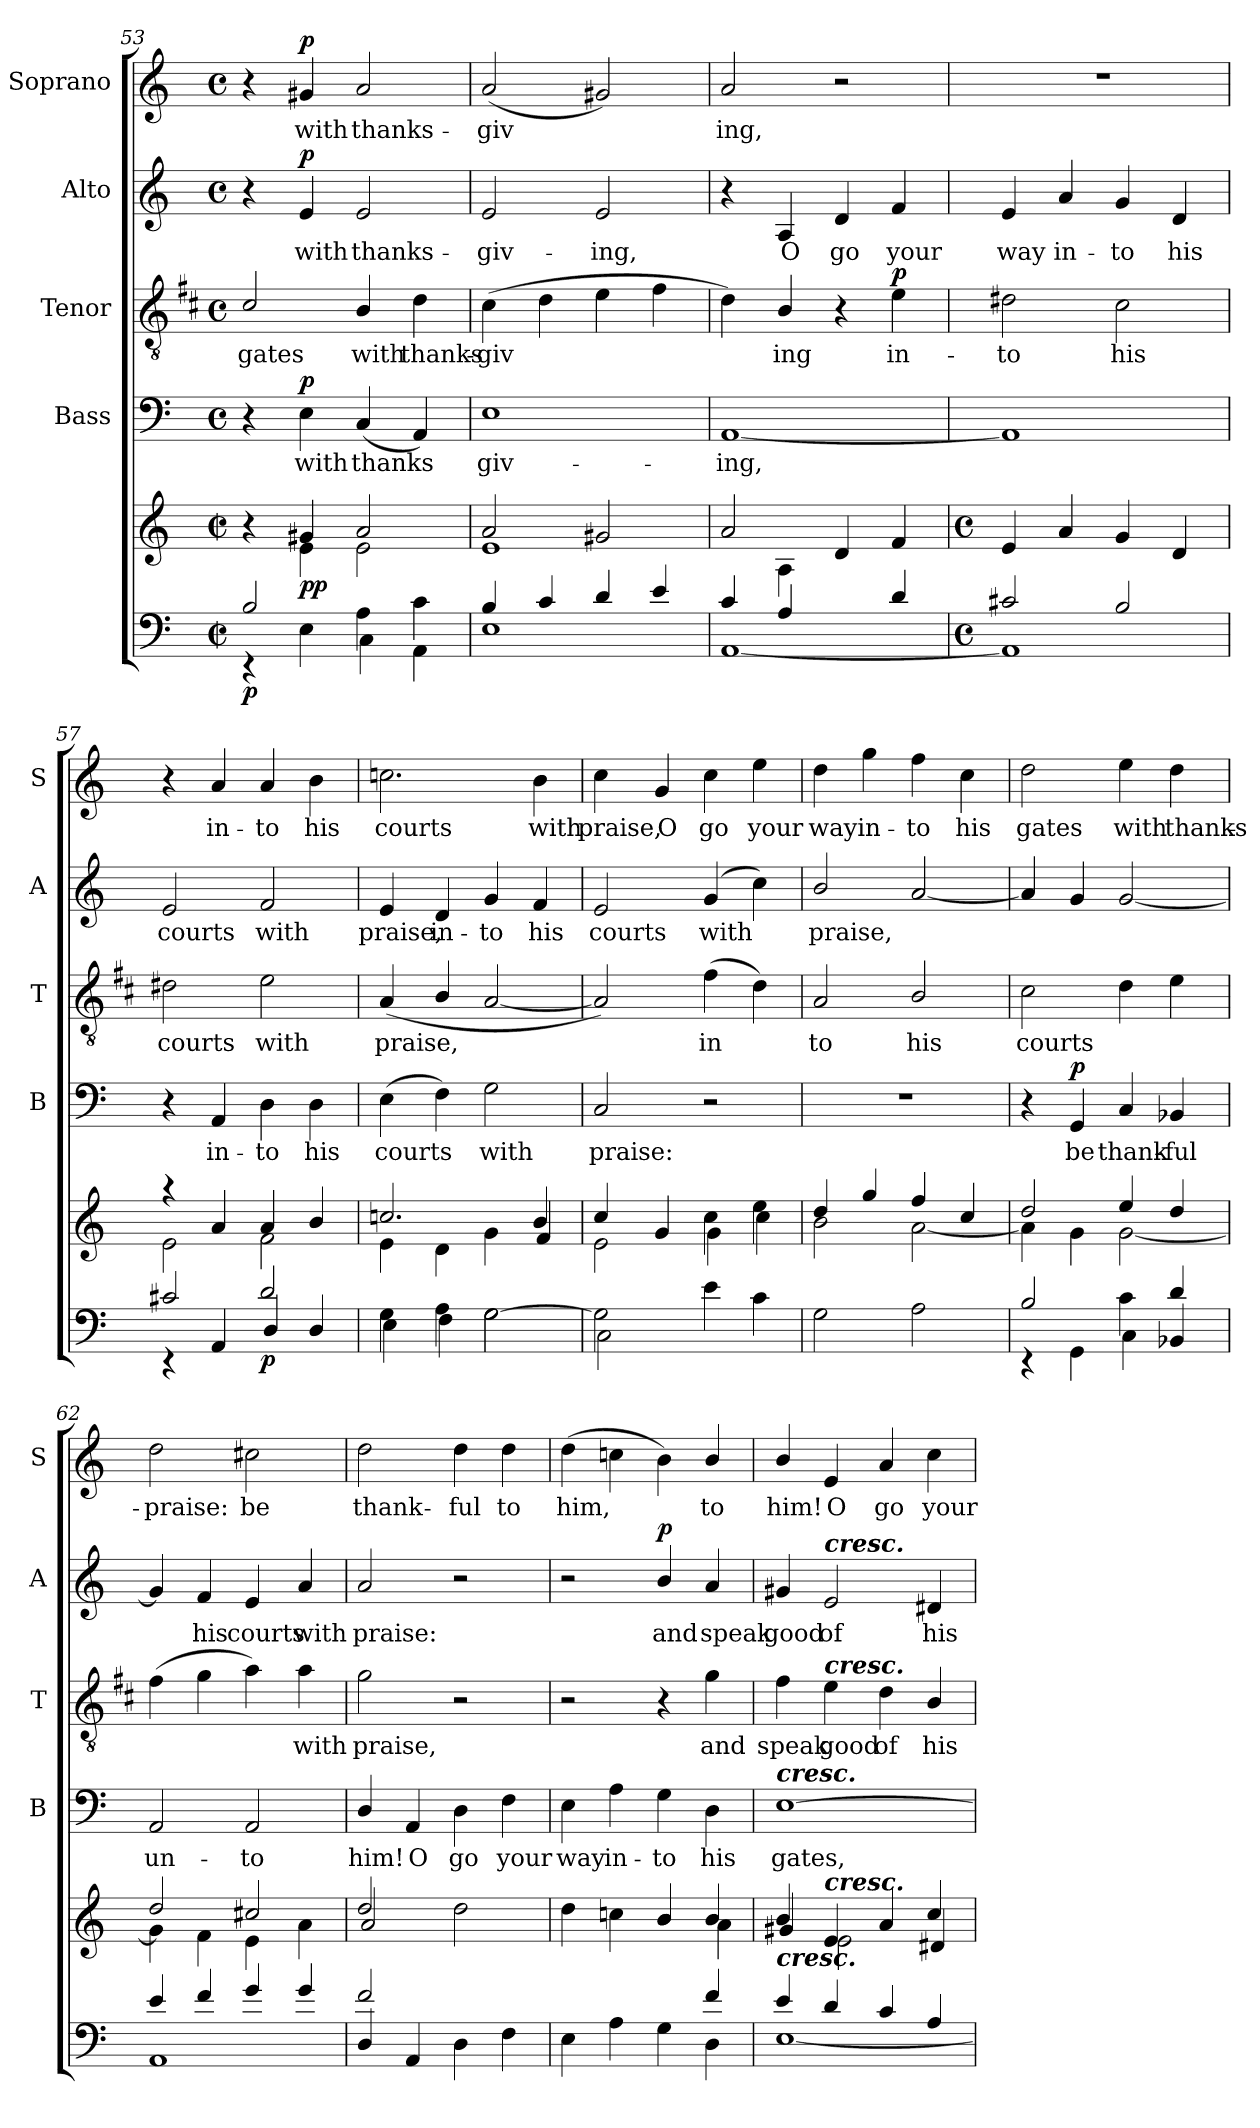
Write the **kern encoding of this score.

**kern	**dynam	**kern	**dynam	**kern	**text	**dynam	**kern	**text	**dynam	**kern	**text	**dynam	**kern	**text	**dynam
*part6	*part6	*part5	*part5	*part4	*part4	*part4	*part3	*part3	*part3	*part2	*part2	*part2	*part1	*part1	*part1
*staff6	*staff6	*staff5	*staff5	*staff4	*staff4	*staff4	*staff3	*staff3	*staff3	*staff2	*staff2	*staff2	*staff1	*staff1	*staff1
*	*	*	*	*I"Bass	*	*	*I"Tenor	*	*	*I"Alto	*	*	*I"Soprano	*	*
*	*	*	*	*I'B	*	*	*I'T	*	*	*I'A	*	*	*I'S	*	*
*clefF4	*	*clefG2	*	*clefF4	*	*	*clefGv2	*	*	*clefG2	*	*	*clefG2	*	*
*	*	*	*	*	*	*	*ITrd1c2	*	*	*	*	*	*	*	*
*k[]	*	*k[]	*	*k[]	*	*	*k[]	*	*	*k[]	*	*	*k[]	*	*
*C:	*	*C:	*	*C:	*	*	*C:	*	*	*C:	*	*	*C:	*	*
*M2/2	*	*M2/2	*	*M4/4	*	*	*M4/4	*	*	*M4/4	*	*	*M4/4	*	*
*met(c|)	*	*met(c|)	*	*met(c)	*	*	*met(c)	*	*	*met(c)	*	*	*met(c)	*	*
=53	=53	=53	=53	=53	=53	=53	=53	=53	=53	=53	=53	=53	=53	=53	=53
*^	*	*^	*	*	*	*	*	*	*	*	*	*	*	*	*
!	!	!LO:DY:b	!	!	!	!	!	!	!	!LO:LY:b	!	!	!	!	!	!	!
2B/	4rEE	p	4ryy	4r	.	4r	.	.	2B/	gates	.	4r	.	.	4r	.	.
!	!	!	!	!	!LO:DY:b	!	!LO:LY:b	!	!	!	!	!	!LO:LY:b	!	!	!LO:LY:b	!
!	!	!	!	!	!LO:DY:n=1:b	!	!	!LO:DY:b	!	!	!	!	!	!LO:DY:b	!	!	!LO:DY:b
.	4E\	.	4g#X/	4e\	p p	4E\	with	p	.	.	.	4e/	with	p	4g#X/	with	p
!	!	!	!	!	!	!	!LO:LY:b	!	!	!LO:LY:b	!	!	!LO:LY:b	!	!	!LO:LY:b	!
4A\	4C\	.	2a/	2e\	.	(<4C/	thanks­	.	4A/	with	.	2e/	thanks-	.	2a/	thanks-	.
!	!	!	!	!	!	!	!	!	!	!LO:LY:b	!	!	!	!	!	!	!
4c\	4AA\	.	.	.	.	4AA/)	.	.	4c\	thanks-	.	.	.	.	.	.	.
=54	=54	=54	=54	=54	=54	=54	=54	=54	=54	=54	=54	=54	=54	=54	=54	=54	=54
!	!	!	!	!	!	!	!LO:LY:b	!	!	!LO:LY:b	!	!	!LO:LY:b	!	!	!LO:LY:b	!
4B/	1E	.	2a/	1e	.	1E	giv-	.	(>4B\	-giv­	.	2e/	-giv-	.	(<2a/	-giv­	.
4c/	.	.	.	.	.	.	.	.	4c\	.	.	.	.	.	.	.	.
!	!	!	!	!	!	!	!	!	!	!	!	!	!LO:LY:b	!	!	!	!
4d/	.	.	2g#X/	.	.	.	.	.	4d\	.	.	2e/	-ing,	.	2g#X/)	.	.
4e/	.	.	.	.	.	.	.	.	4e\	.	.	.	.	.	.	.	.
=55	=55	=55	=55	=55	=55	=55	=55	=55	=55	=55	=55	=55	=55	=55	=55	=55	=55
!	!	!	!	!	!	!	!LO:LY:b	!	!	!	!	!	!	!	!	!LO:LY:b	!
4c/	[1AA	.	2a/	4ryy	.	[1AA	-ing,	.	4c\)	.	.	4r	.	.	2a/	ing,	.
!	!	!	!	!	!	!	!	!	!	!LO:LY:b	!	!	!LO:LY:b	!	!	!	!
4A/	.	.	.	4A\	.	.	.	.	4A/	ing	.	4A/	O	.	.	.	.
!	!	!	!	!	!	!	!	!	!	!	!	!	!LO:LY:b	!	!	!	!
4ryy	.	.	2ryy	4d/	.	.	.	.	4r	.	.	4d/	go	.	2r	.	.
!	!	!	!	!	!	!	!	!	!	!LO:LY:b	!LO:DY:b	!	!LO:LY:b	!	!	!	!
4d/	.	.	.	4f/	.	.	.	.	4d\	in-	p	4f/	your	.	.	.	.
!!LO:LB:g=z
=56	=56	=56	=56	=56	=56	=56	=56	=56	=56	=56	=56	=56	=56	=56	=56	=56	=56
*M4/4	*	*	*M4/4	*	*	*	*	*	*	*	*	*	*	*	*	*	*
*met(c)	*	*	*met(c)	*	*	*	*	*	*	*	*	*	*	*	*	*	*
!	!	!	!	!	!	!	!	!	!	!LO:LY:b	!	!	!LO:LY:b	!	!	!	!
2c#X/	1AA]	.	1ryy	4e/	.	1AA]	.	.	2c#X\	-to	.	4e/	way	.	1r	.	.
!	!	!	!	!	!	!	!	!	!	!	!	!	!LO:LY:b	!	!	!	!
.	.	.	.	4a/	.	.	.	.	.	.	.	4a/	in-	.	.	.	.
!	!	!	!	!	!	!	!	!	!	!LO:LY:b	!	!	!LO:LY:b	!	!	!	!
2B/	.	.	.	4g/	.	.	.	.	2B\	his	.	4g/	-to	.	.	.	.
!	!	!	!	!	!	!	!	!	!	!	!	!	!LO:LY:b	!	!	!	!
.	.	.	.	4d/	.	.	.	.	.	.	.	4d/	his	.	.	.	.
=57	=57	=57	=57	=57	=57	=57	=57	=57	=57	=57	=57	=57	=57	=57	=57	=57	=57
!	!	!	!	!	!	!	!	!	!	!LO:LY:b	!	!	!LO:LY:b	!	!	!	!
2c#X/	4rEE	.	4raa	2e\	.	4r	.	.	2c#X\	courts	.	2e/	courts	.	4r	.	.
!	!	!	!	!	!	!	!LO:LY:b	!	!	!	!	!	!	!	!	!LO:LY:b	!
.	4AA/	.	4a/	.	.	4AA/	in-	.	.	.	.	.	.	.	4a/	in-	.
!	!	!LO:DY:b	!	!	!	!	!LO:LY:b	!	!	!LO:LY:b	!	!	!LO:LY:b	!	!	!LO:LY:b	!
2d/	4D/	p	4a/	2f\	.	4D\	-to	.	2d\	with	.	2f/	with	.	4a/	-to	.
!	!	!	!	!	!	!	!LO:LY:b	!	!	!	!	!	!	!	!	!LO:LY:b	!
.	4D/	.	4b/	.	.	4D\	his	.	.	.	.	.	.	.	4b\	his	.
=58	=58	=58	=58	=58	=58	=58	=58	=58	=58	=58	=58	=58	=58	=58	=58	=58	=58
!	!	!	!	!	!	!	!LO:LY:b	!	!	!LO:LY:b	!	!	!LO:LY:b	!	!	!LO:LY:b	!
4G\	4E\	.	2.ccn/	4e\	.	(>4E\	courts	.	(<4G/	praise,	.	4e/	praise,	.	2.ccn\	courts	.
!	!	!	!	!	!	!	!	!	!	!	!	!	!LO:LY:b	!	!	!	!
4A\	4F\	.	.	4d\	.	4F\)	.	.	4A/	.	.	4d/	in-	.	.	.	.
!	!	!	!	!	!	!	!LO:LY:b	!	!	!	!	!	!LO:LY:b	!	!	!	!
[2G\	2G\	.	.	4g\	.	2G\	with	.	[2G/	.	.	4g/	-to	.	.	.	.
!	!	!	!	!	!	!	!	!	!	!	!	!	!LO:LY:b	!	!	!LO:LY:b	!
.	.	.	4b/	4f/	.	.	.	.	.	.	.	4f/	his	.	4b\	with	.
=59	=59	=59	=59	=59	=59	=59	=59	=59	=59	=59	=59	=59	=59	=59	=59	=59	=59
!	!	!	!	!	!	!	!LO:LY:b	!	!	!	!	!	!LO:LY:b	!	!	!LO:LY:b	!
2G\]	2C\	.	4cc/	2e\	.	2C/	praise:	.	2G/])	.	.	2e/	courts	.	4cc\	praise,	.
!	!	!	!	!	!	!	!	!	!	!	!	!	!	!	!	!LO:LY:b	!
.	.	.	4g/	.	.	.	.	.	.	.	.	.	.	.	4g/	O	.
!	!	!	!	!	!	!	!	!	!	!LO:LY:b	!	!	!LO:LY:b	!	!	!LO:LY:b	!
4e\	2ryy	.	4cc\	4g\	.	2r	.	.	(>4e\	in­	.	(<4g/	with	.	4cc\	go	.
!	!	!	!	!	!	!	!	!	!	!	!	!	!	!	!	!LO:LY:b	!
4c\	.	.	4ee\	4cc\	.	.	.	.	4c\)	.	.	4cc\)	.	.	4ee\	your	.
*v	*v	*	*	*	*	*	*	*	*	*	*	*	*	*	*	*	*
=60	=60	=60	=60	=60	=60	=60	=60	=60	=60	=60	=60	=60	=60	=60	=60	=60
!	!	!	!	!	!	!	!	!	!LO:LY:b	!	!	!LO:LY:b	!	!	!LO:LY:b	!
2G\	.	4dd/	2b\	.	1r	.	.	2G/	to	.	2b/	praise,	.	4dd\	way	.
!	!	!	!	!	!	!	!	!	!	!	!	!	!	!	!LO:LY:b	!
.	.	4gg/	.	.	.	.	.	.	.	.	.	.	.	4gg\	in-	.
!	!	!	!	!	!	!	!	!	!LO:LY:b	!	!	!	!	!	!LO:LY:b	!
2A\	.	4ff/	[2a\	.	.	.	.	2A/	his	.	[2a/	.	.	4ff\	-to	.
!	!	!	!	!	!	!	!	!	!	!	!	!	!	!	!LO:LY:b	!
.	.	4cc/	.	.	.	.	.	.	.	.	.	.	.	4cc\	his	.
=61	=61	=61	=61	=61	=61	=61	=61	=61	=61	=61	=61	=61	=61	=61	=61	=61
*^	*	*	*	*	*	*	*	*	*	*	*	*	*	*	*	*
!	!	!	!	!	!	!	!	!	!	!LO:LY:b	!	!	!	!	!	!LO:LY:b	!
2B/	4rEE	.	2dd/	4a\]	.	4r	.	.	2B\	courts	.	4a/]	.	.	2dd\	gates	.
!	!	!	!	!	!	!	!LO:LY:b	!LO:DY:b	!	!	!	!	!	!	!	!	!
.	4GG\	.	.	4g\	.	4GG/	be	p	.	.	.	4g/	.	.	.	.	.
!	!	!	!	!	!	!	!LO:LY:b	!	!	!	!	!	!	!	!	!LO:LY:b	!
4c\	4C\	.	4ee/	[2g\	.	4C/	thank-	.	4c\	.	.	[2g/	.	.	4ee\	with	.
!	!	!	!	!	!	!	!LO:LY:b	!	!	!	!	!	!	!	!	!LO:LY:b	!
4d/	4BB-X/	.	4dd/	.	.	4BB-X/	-ful	.	4d\	.	.	.	.	.	4dd\	thanks-	.
!!LO:PB:g=z
=62	=62	=62	=62	=62	=62	=62	=62	=62	=62	=62	=62	=62	=62	=62	=62	=62	=62
!	!	!	!	!	!	!	!LO:LY:b	!	!	!	!	!	!	!	!	!LO:LY:b	!
4e/	1AA	.	2dd/	4g\]	.	2AA/	un-	.	(>4e\	.	.	4g/]	.	.	2dd\	-praise:	.
!	!	!	!	!	!	!	!	!	!	!	!	!	!LO:LY:b	!	!	!	!
4f/	.	.	.	4f\	.	.	.	.	4f\	.	.	4f/	his	.	.	.	.
!	!	!	!	!	!	!	!LO:LY:b	!	!	!	!	!	!LO:LY:b	!	!	!LO:LY:b	!
4g/	.	.	2cc#X/	4e\	.	2AA/	-to	.	4g\)	.	.	4e/	courts	.	2cc#X\	be	.
!	!	!	!	!	!	!	!	!	!	!LO:LY:b	!	!	!LO:LY:b	!	!	!	!
4g/	.	.	.	4a\	.	.	.	.	4g\	with	.	4a/	with	.	.	.	.
=63	=63	=63	=63	=63	=63	=63	=63	=63	=63	=63	=63	=63	=63	=63	=63	=63	=63
!	!	!	!	!	!	!	!LO:LY:b	!	!	!LO:LY:b	!	!	!LO:LY:b	!	!	!LO:LY:b	!
2f/	4D/	.	2dd/	2a/	.	4D/	him!	.	2f\	praise,	.	2a/	praise:	.	2dd\	thank-	.
!	!	!	!	!	!	!	!LO:LY:b	!	!	!	!	!	!	!	!	!	!
.	4AA/	.	.	.	.	4AA/	O	.	.	.	.	.	.	.	.	.	.
!	!	!	!	!	!	!	!LO:LY:b	!	!	!	!	!	!	!	!	!LO:LY:b	!
2ryy	4D\	.	2dd\	2ryy	.	4D\	go	.	2r	.	.	2r	.	.	4dd\	-ful	.
!	!	!	!	!	!	!	!LO:LY:b	!	!	!	!	!	!	!	!	!LO:LY:b	!
.	4F\	.	.	.	.	4F\	your	.	.	.	.	.	.	.	4dd\	to	.
=64	=64	=64	=64	=64	=64	=64	=64	=64	=64	=64	=64	=64	=64	=64	=64	=64	=64
!	!	!	!	!	!	!	!LO:LY:b	!	!	!	!	!	!	!	!	!LO:LY:b	!
2.ryy	4E\	.	4dd\	2ryy	.	4E\	way	.	2r	.	.	2r	.	.	(>4dd\	him,	.
!	!	!	!	!	!	!	!LO:LY:b	!	!	!	!	!	!	!	!	!	!
.	4A\	.	4ccni\	.	.	4A\	in-	.	.	.	.	.	.	.	4ccni\	.	.
!	!	!	!	!	!	!	!LO:LY:b	!	!	!	!	!	!LO:LY:b	!LO:DY:b	!	!	!
.	4G\	.	4b/	4b/	.	4G\	-to	.	4r	.	.	4b/	and	p	4b\)	.	.
!	!	!	!	!	!	!	!LO:LY:b	!	!	!LO:LY:b	!	!	!LO:LY:b	!	!	!LO:LY:b	!
4f/	4D\	.	4b/	4a\	.	4D\	his	.	4f\	and	.	4a/	speak	.	4b/	to	.
=65	=65	=65	=65	=65	=65	=65	=65	=65	=65	=65	=65	=65	=65	=65	=65	=65	=65
!	!	!	!	!	!	!LO:TX:a:Bi:t=cresc.	!	!	!	!	!	!	!	!	!	!	!
!LO:TX:a:Bi:t=cresc.	!	!	!	!	!	!	!	!	!	!	!	!	!	!	!	!	!
!	!	!	!	!	!	!	!LO:LY:b	!	!	!LO:LY:b	!	!	!LO:LY:b	!	!	!LO:LY:b	!
4e/	[1E	.	4b/	4g#X/	.	[1E	gates,	.	4e\	speak	.	4g#X/	good	.	4b/	him!	.
!	!	!	!	!	!	!	!	!	!	!	!	!LO:TX:a:Bi:t=cresc.	!	!	!	!	!
!	!	!	!	!	!	!	!	!	!LO:TX:a:Bi:t=cresc.	!	!	!	!	!	!	!	!
!	!	!	!LO:TX:a:Bi:t=cresc.	!	!	!	!	!	!	!	!	!	!	!	!	!	!
!	!	!	!	!	!	!	!	!	!	!LO:LY:b	!	!	!LO:LY:b	!	!	!LO:LY:b	!
4d/	.	.	4e/	2e\	.	.	.	.	4d\	good	.	2e/	of	.	4e/	O	.
!	!	!	!	!	!	!	!	!	!	!LO:LY:b	!	!	!	!	!	!LO:LY:b	!
4c/	.	.	4a/	.	.	.	.	.	4c\	of	.	.	.	.	4a/	go	.
!	!	!	!	!	!	!	!	!	!	!LO:LY:b	!	!	!LO:LY:b	!	!	!LO:LY:b	!
4A/	.	.	4cc/	4d#X/	.	.	.	.	4A/	his	.	4d#X/	his	.	4cc\	your	.
*v	*v	*	*	*	*	*	*	*	*	*	*	*	*	*	*	*	*
*	*	*v	*v	*	*	*	*	*	*	*	*	*	*	*	*	*
=	=	=	=	=	=	=	=	=	=	=	=	=	=	=	=
*-	*-	*-	*-	*-	*-	*-	*-	*-	*-	*-	*-	*-	*-	*-	*-
